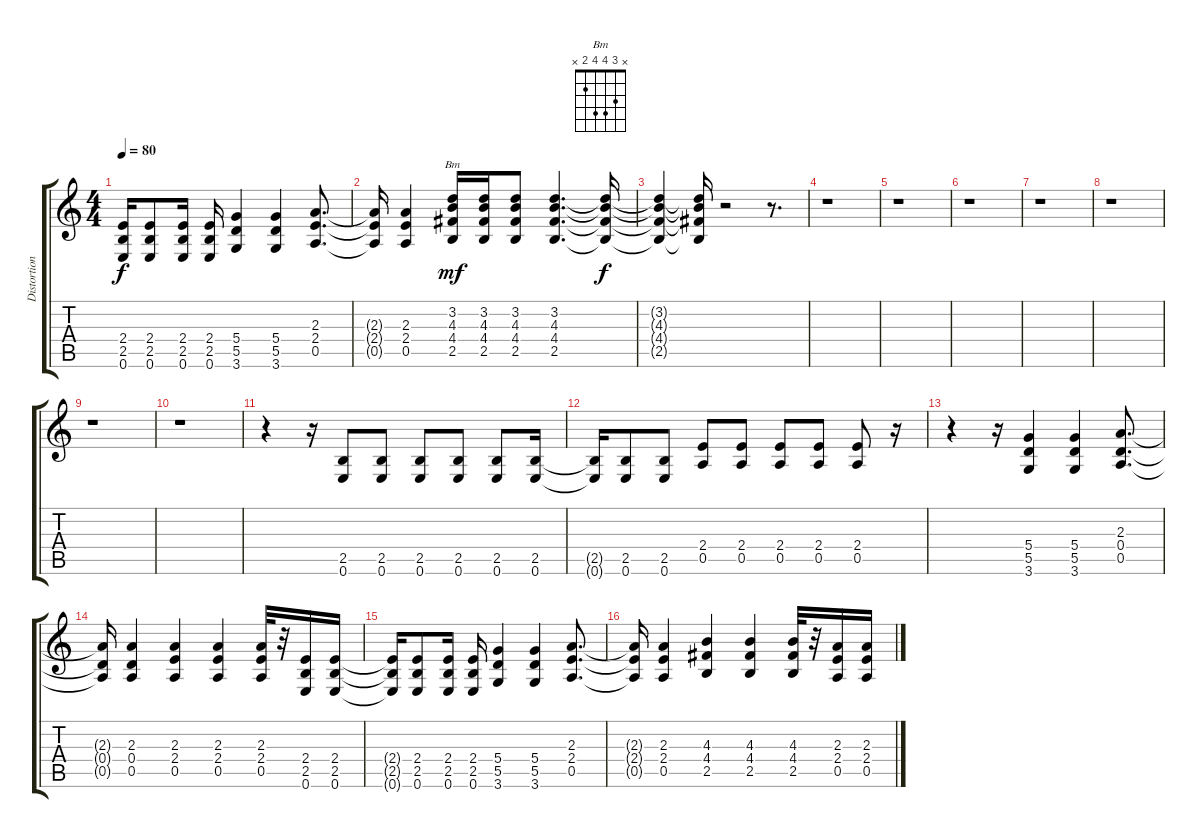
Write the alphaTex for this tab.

\track ("Distortion" "Distortion") {instrument distortionguitar}
\staff {score tabs}
\tuning (E4 B3 G3 D3 A2 E2) {hide}
\chord ("Bm" x 3 4 4 2 x)
\ts (4 4)
\tempo 80
\clef g2
\ks c
(2.4{t} 2.5{t} 0.6{t}).16{dy f} (2.4 2.5 0.6).8 (2.4 2.5 0.6).16 (2.4 2.5 0.6).16 (5.4 5.5 3.6).4 (5.4 5.5 3.6).4 (2.3 2.4 0.5).8{d} |
(2.3{t} 2.4{t} 0.5{t}).16 (2.3 2.4 0.5).4 (3.2 4.3 4.4 2.5).16{ch "Bm" dy mf} (3.2 4.3 4.4 2.5).16 (3.2 4.3 4.4 2.5).8 (3.2 4.3 4.4 2.5).4{d} (3.2{t} 4.3{t} 4.4{t} 2.5{t}).16{dy f} |
(3.2{t} 4.3{t} 4.4{t} 2.5{t}).4 (3.2{t} 4.3{t} 4.4{t} 2.5{t}).16 r.2 r.8{d} |
r.1 |
r.1 |
r.1 |
r.1 |
r.1 |
r.1 |
r.1 |
r.4 r.16 (2.5 0.6).8 (2.5 0.6).8 (2.5 0.6).8 (2.5 0.6).8 (2.5 0.6).8 (2.5 0.6).16 |
(2.5{t} 0.6{t}).16 (2.5 0.6).8 (2.5 0.6).8 (2.4 0.5).8 (2.4 0.5).8 (2.4 0.5).8 (2.4 0.5).8 (2.4 0.5).8 r.16 |
r.4 r.16 (5.4 5.5 3.6).4 (5.4 5.5 3.6).4 (2.3 0.4 0.5).8{d} |
(2.3{t} 0.4{t} 0.5{t}).16 (2.3 0.4 0.5).4 (2.3 2.4 0.5).4 (2.3 2.4 0.5).4 (2.3 2.4 0.5).32 r.32 (2.4 2.5 0.6).16 (2.4 2.5 0.6).16 |
(2.4{t} 2.5{t} 0.6{t}).16 (2.4 2.5 0.6).8 (2.4 2.5 0.6).16 (2.4 2.5 0.6).16 (5.4 5.5 3.6).4 (5.4 5.5 3.6).4 (2.3 2.4 0.5).8{d} |
(2.3{t} 2.4{t} 0.5{t}).16 (2.3 2.4 0.5).4 (4.3 4.4 2.5).4 (4.3 4.4 2.5).4 (4.3 4.4 2.5).32 r.32 (2.3 2.4 0.5).16 (2.3 2.4 0.5).16
